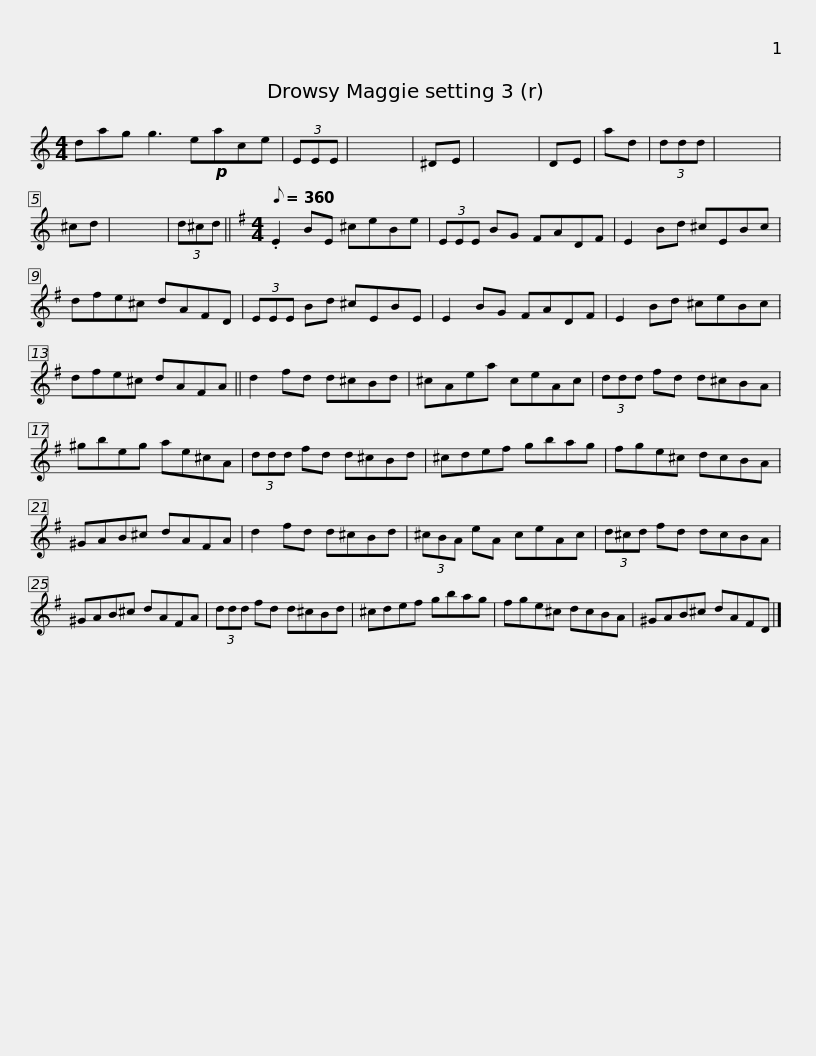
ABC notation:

X:1
L:1/8
M:4/4
I:linebreak $
K:C
V:1 treble
V:1
 dag g3 e!p!ace | (3EEE | x8 | ^DE | x8 | %5
 DE | ad | (3ddd | x8 | ^cd | %10
 x8 | (3d^cd ||$[K:Emin][M:4/4][Q:1/8=360] .E2 BE ^ceBe | (3EEE BG FADF | E2 Bd ^cEBc | %15
 dfe^c dAFD | (3EEE Bd ^cEBE |$ E2 BG FADF | E2 Bd ^ceBc | dfe^c dAFA || %20
 d2 fd d^cBd | ^cAea ceAc |$ (3ddd fd d^cBA | ^gbeg ae^cA | (3ddd fd d^cBd | %25
 ^cdef gbag | fge^c dcBA |$ ^GAB^c dAFA | d2 fd d^cBd | (3^cBA eA ceAc | %30
 (3d^cd fd dcBA | ^GAB^c dAFA |$ (3ddd fd d^cBd | ^cdef gbag | fge^c dcBA | %35
 ^GAB^c dAFD |] %36
